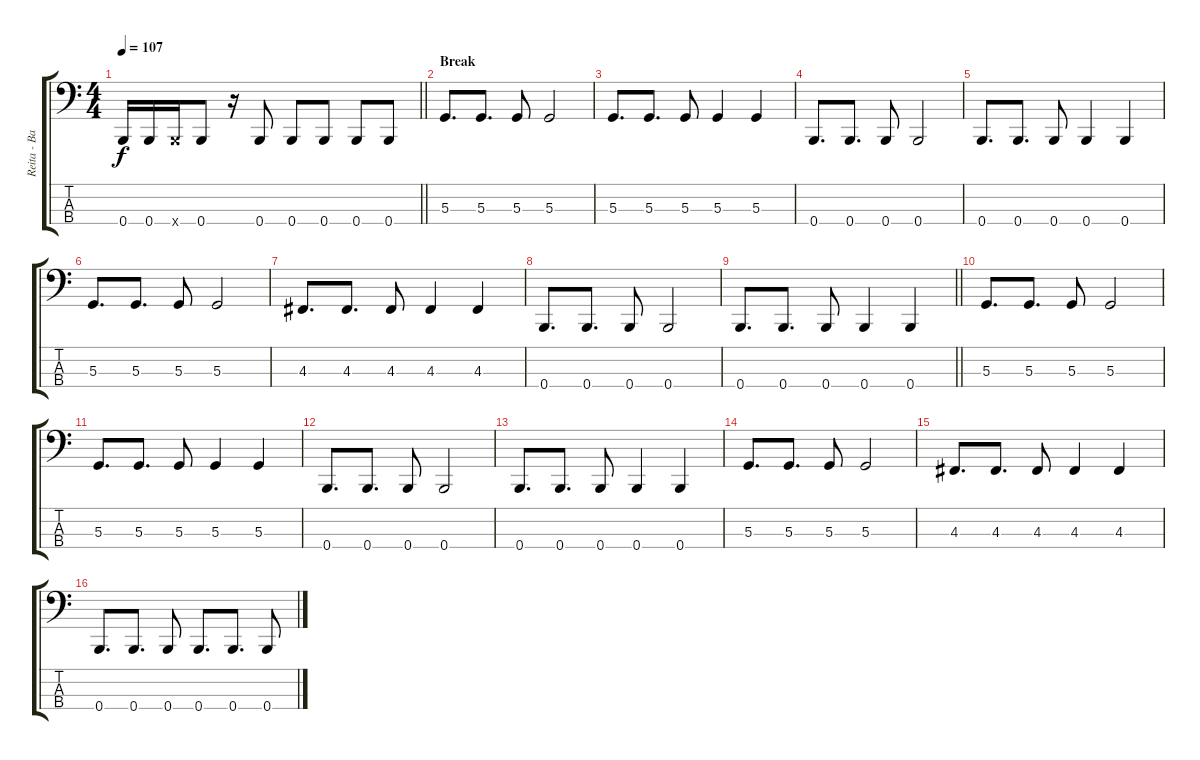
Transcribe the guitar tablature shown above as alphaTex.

\track ("Reita - Bass" "Reita - Ba") {instrument electricbasspick}
\staff {score tabs}
\tuning (C2 G1 D1 B0) {hide}
\ts (4 4)
\tempo 107
\clef f4
\barLineRight lightlight
\ks c
0.4.16{dy f} 0.4.16 0.4{x}.16 0.4.8 r.16 0.4.8 0.4.8 0.4.8 0.4.8 0.4.8 |
\section ("" "Break")
5.3.8{d} 5.3.8{d} 5.3.8 5.3.2 |
5.3.8{d} 5.3.8{d} 5.3.8 5.3.4 5.3.4 |
0.4.8{d} 0.4.8{d} 0.4.8 0.4.2 |
0.4.8{d} 0.4.8{d} 0.4.8 0.4.4 0.4.4 |
5.3.8{d} 5.3.8{d} 5.3.8 5.3.2 |
4.3.8{d} 4.3.8{d} 4.3.8 4.3.4 4.3.4 |
0.4.8{d} 0.4.8{d} 0.4.8 0.4.2 |
\barLineRight lightlight
0.4.8{d} 0.4.8{d} 0.4.8 0.4.4 0.4.4 |
\section ("" "")
5.3.8{d} 5.3.8{d} 5.3.8 5.3.2 |
5.3.8{d} 5.3.8{d} 5.3.8 5.3.4 5.3.4 |
0.4.8{d} 0.4.8{d} 0.4.8 0.4.2 |
0.4.8{d} 0.4.8{d} 0.4.8 0.4.4 0.4.4 |
5.3.8{d} 5.3.8{d} 5.3.8 5.3.2 |
4.3.8{d} 4.3.8{d} 4.3.8 4.3.4 4.3.4 |
0.4.8{d} 0.4.8{d} 0.4.8 0.4.8{d} 0.4.8{d} 0.4.8
